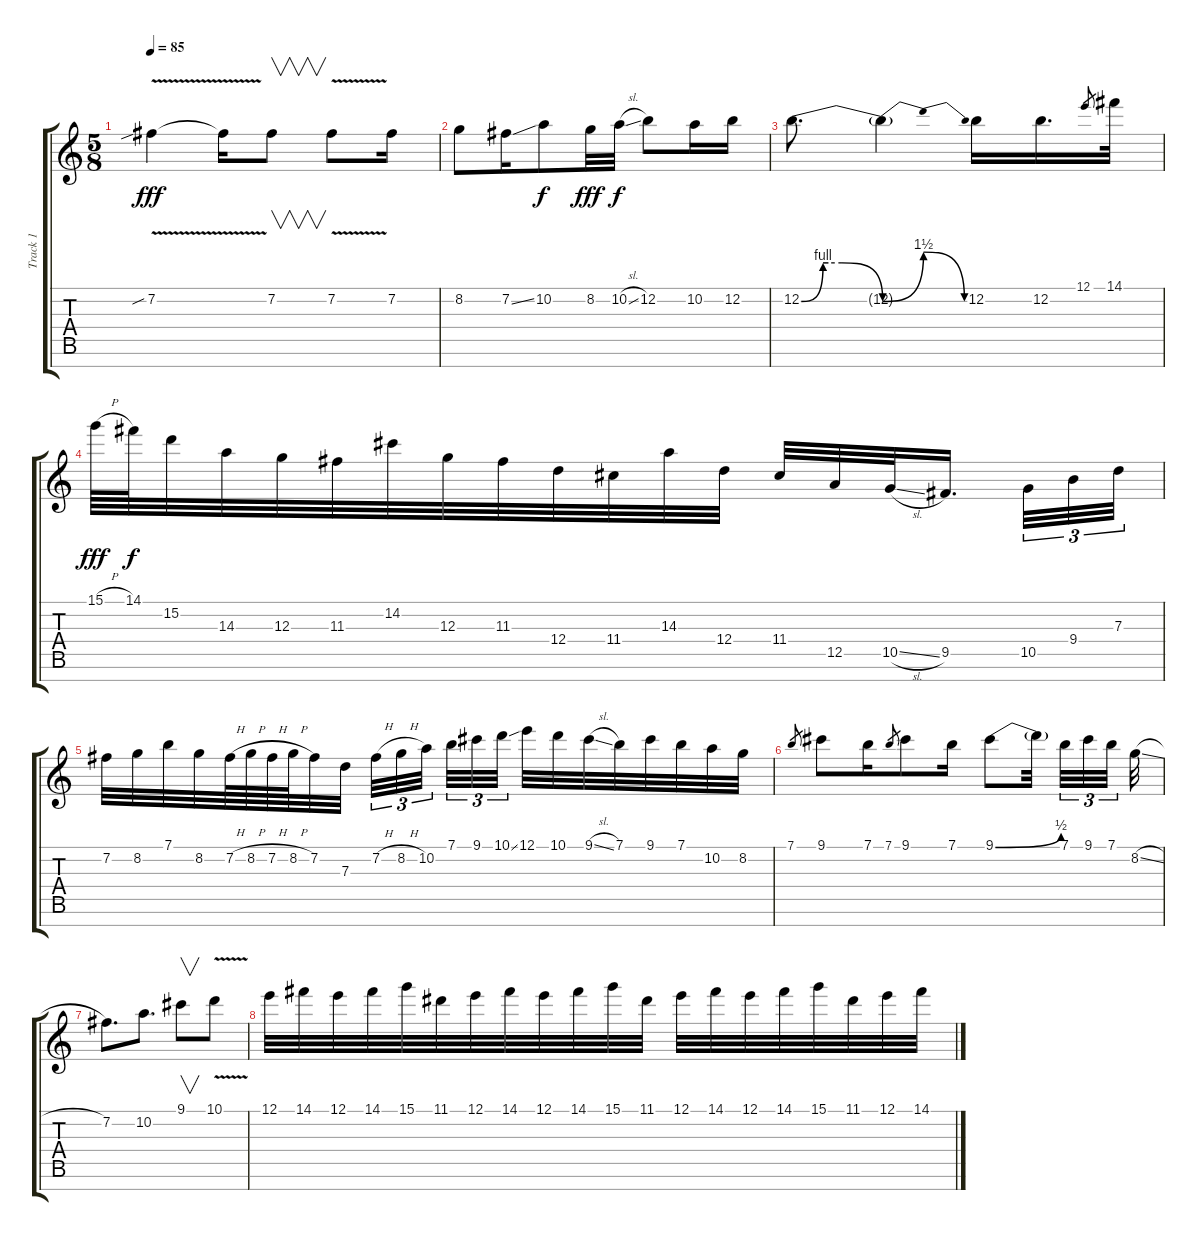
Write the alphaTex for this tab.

\track ("Track 1" "Track 1") {instrument distortionguitar}
\staff {score tabs}
\tuning (E4 B3 G3 D3 A2 E2 B1) {hide}
\ts (5 8)
\tempo 85
\clef g2
\ks c
7.2{v sib}.4{dy fff} 7.2{t}.16 7.2.8{v} 7.2{v}.8 7.2.16 |
8.2.8 7.2{ss}.16 10.2.8{dy f} 8.2.32{dy fff} 10.2{sl}.32{dy f} 12.2.8 10.2.16 12.2.16 |
12.2{be (custom 0 0 16 4 20 4 30 4 60 0)}.8{d} 12.2{be (bendrelease 0 0 15 6 40 6 60 0) t}.4 12.2.16 12.2.16{d} 12.1.8{gr} 14.1.32 |
15.1{h}.64{dy fff} 14.1.64{dy f} 15.2.32 14.3.32 12.3.32 11.3.32 14.2.32 12.3.32 11.3.32 12.4.32 11.4.32 14.3.32 12.4.32 11.4.32 12.5.32 10.5{sl}.32 9.5.16{d} 10.5.32{tu (3 2)} 9.4.32{tu (3 2)} 7.3.32{tu (3 2)} |
7.2.32 8.2.32 7.1.32 8.2.32 7.2{h}.64 8.2{h}.64 7.2{h}.64 8.2{h}.64 7.2.32 7.3.32 7.2{h}.32{tu (3 2)} 8.2{h}.32{tu (3 2)} 10.2.32{tu (3 2) beam splitsecondary} 7.1.32{tu (3 2)} 9.1.32{tu (3 2)} 10.1{ss}.32{tu (3 2)} 12.1.32 10.1.32 9.1{sl}.32 7.1.32 9.1.32 7.1.32 10.2.32 8.2.32 |
7.1.8{gr} 9.1.8 7.1.16 7.1.8{gr} 9.1.8 7.1.16 9.1{be (bend 0 0 60 2)}.8 9.1{t}.32{beam splitsecondary} 7.1.32{tu (3 2)} 9.1.32{tu (3 2)} 7.1.32{tu (3 2) beam splitsecondary} 8.2{sl}.32 |
7.2.8{d} 10.2.8{d} 9.1.8{v} 10.1{v}.8 |
12.1.32 14.1.32 12.1.32 14.1.32 15.1.32 11.1.32 12.1.32 14.1.32 12.1.32 14.1.32 15.1.32 11.1.32 12.1.32 14.1.32 12.1.32 14.1.32 15.1.32 11.1.32 12.1.32 14.1.32
